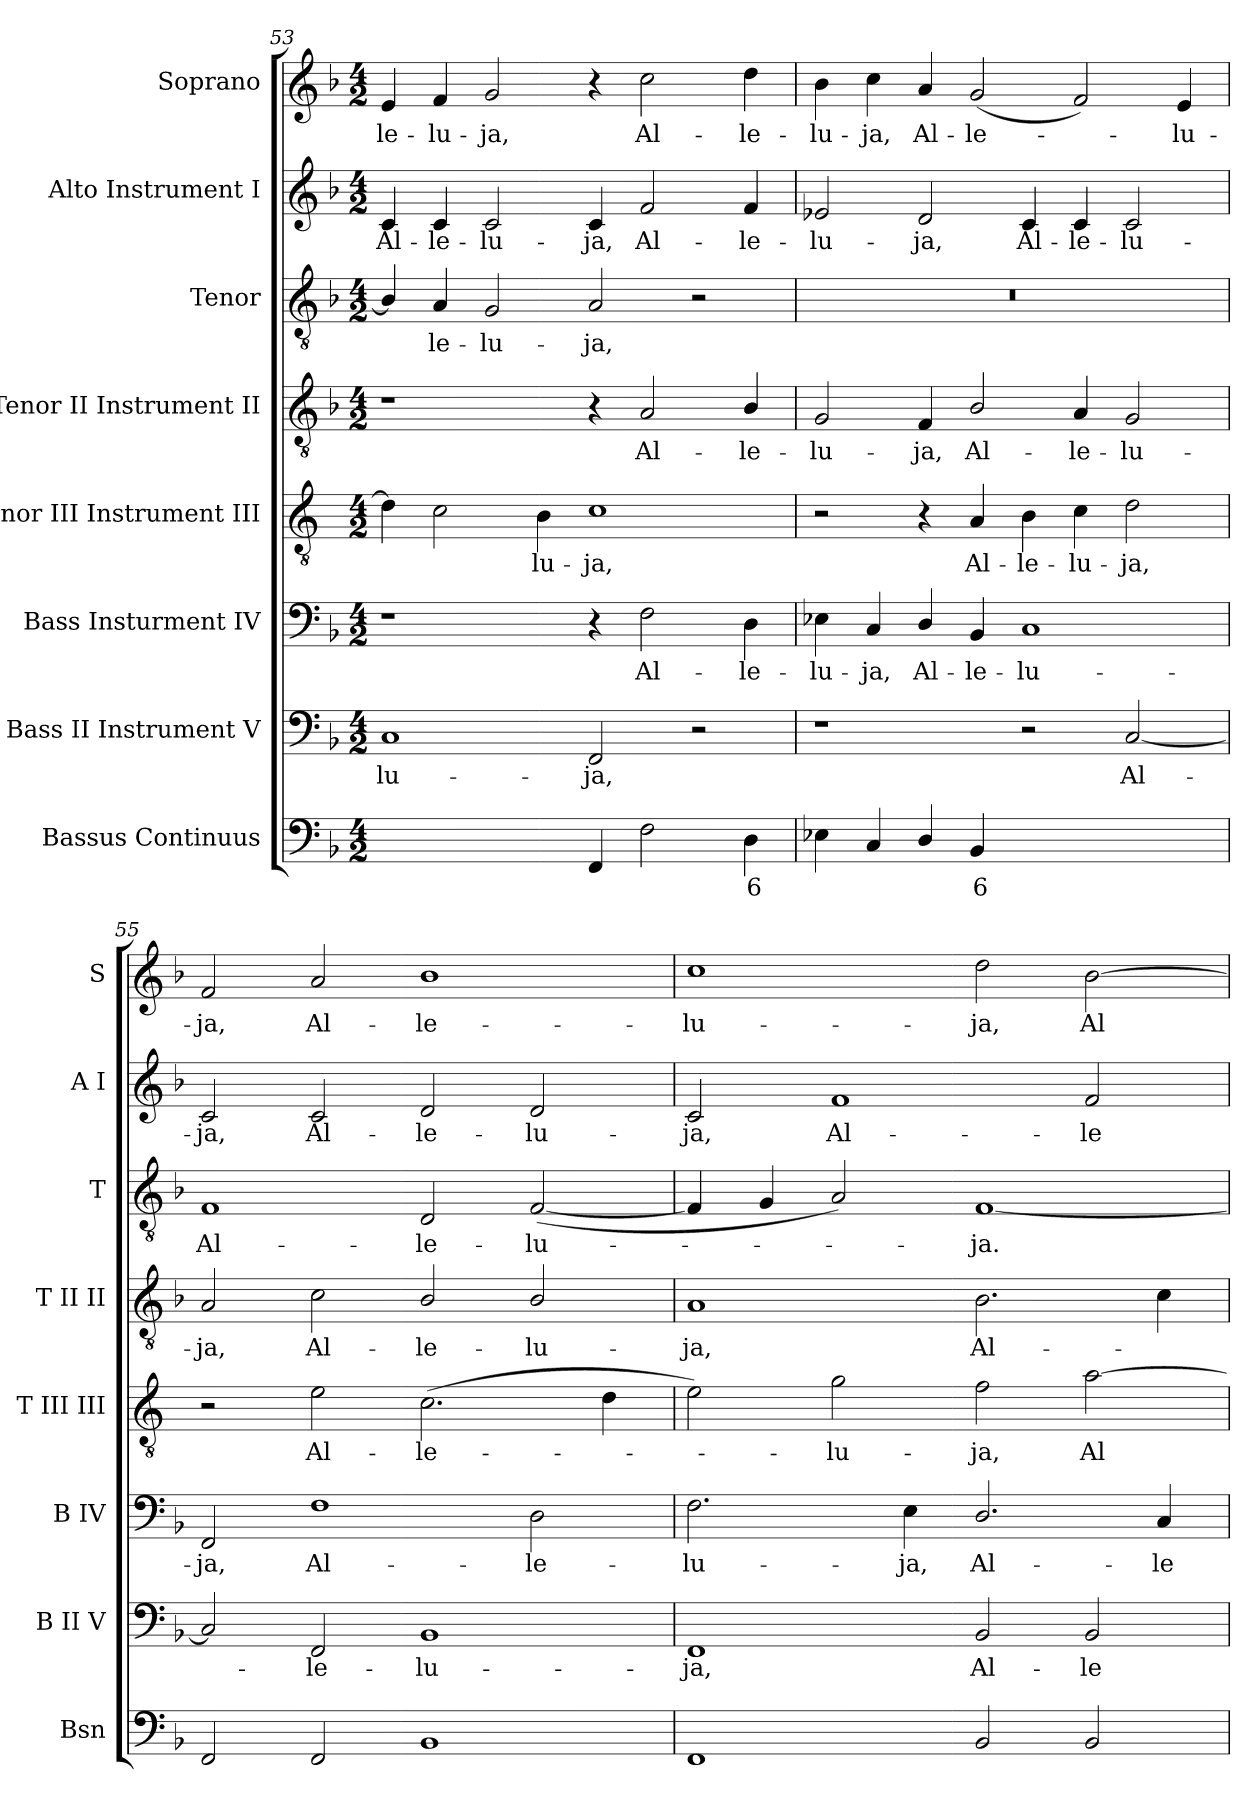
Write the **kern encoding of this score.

**kern	**text	**text	**kern	**text	**kern	**text	**kern	**text	**kern	**text	**kern	**text	**kern	**text	**kern	**text
*part8	*part8	*part8	*part7	*part7	*part6	*part6	*part5	*part5	*part4	*part4	*part3	*part3	*part2	*part2	*part1	*part1
*staff8	*staff8	*staff8	*staff7	*staff7	*staff6	*staff6	*staff5	*staff5	*staff4	*staff4	*staff3	*staff3	*staff2	*staff2	*staff1	*staff1
*I"Bassus Continuus	*	*	*I"Bass II Instrument V	*	*I"Bass Insturment IV	*	*I"Tenor III Instrument III	*	*I"Tenor II Instrument II	*	*I"Tenor	*	*I"Alto Instrument I	*	*I"Soprano	*
*I'Bsn	*	*	*I'B II V	*	*I'B IV	*	*I'T III III	*	*I'T II II	*	*I'T	*	*I'A I	*	*I'S	*
*clefF4	*	*	*clefF4	*	*clefF4	*	*clefGv2	*	*clefGv2	*	*clefGv2	*	*clefG2	*	*clefG2	*
*	*	*	*	*	*	*	*ITrd4c7	*	*	*	*	*	*	*	*	*
*k[b-]	*	*	*k[b-]	*	*k[b-]	*	*k[b-]	*	*k[b-]	*	*k[b-]	*	*k[b-]	*	*k[b-]	*
*F:	*	*	*F:	*	*F:	*	*F:	*	*F:	*	*F:	*	*F:	*	*F:	*
*M4/2	*	*	*M4/2	*	*M4/2	*	*M4/2	*	*M4/2	*	*M4/2	*	*M4/2	*	*M4/2	*
=53	=53	=53	=53	=53	=53	=53	=53	=53	=53	=53	=53	=53	=53	=53	=53	=53
!	!LO:LY:b	!LO:LY:b	!	!LO:LY:b	!	!	!	!	!	!	!	!	!	!LO:LY:b	!	!LO:LY:b
[4Cyy	7	3	1C	-lu-	1r	.	4G]	.	1r	.	4B-/]	.	4c	Al-	4e	-le-
!	!LO:LY:b	!LO:LY:b	!	!	!	!	!	!	!	!	!	!LO:LY:b	!	!LO:LY:b	!	!LO:LY:b
4Cyy_	6	4	.	.	.	.	2F	.	.	.	4A	le-	4c	-le-	4f	-lu-
!	!	!LO:LY:b	!	!	!	!	!	!	!	!	!	!LO:LY:b	!	!LO:LY:b	!	!LO:LY:b
4Cyy_	.	4	.	.	.	.	.	.	.	.	2G	-lu-	2c	-lu-	2g	-ja,
!	!	!LO:LY:b	!	!	!	!	!	!LO:LY:b	!	!	!	!	!	!	!	!
4Cyy]	.	3	.	.	.	.	4E	lu-	.	.	.	.	.	.	.	.
!	!	!	!	!LO:LY:b	!	!	!	!LO:LY:b	!	!	!	!LO:LY:b	!	!LO:LY:b	!	!
4FF	.	.	2FF	-ja,	4r	.	1F	-ja,	4r	.	2A	-ja,	4c	-ja,	4r	.
!	!	!	!	!	!	!LO:LY:b	!	!	!	!LO:LY:b	!	!	!	!LO:LY:b	!	!LO:LY:b
2F	.	.	.	.	2F	Al-	.	.	2A	Al-	.	.	2f	Al-	2cc	Al-
.	.	.	2r	.	.	.	.	.	.	.	2r	.	.	.	.	.
!	!LO:LY:b	!	!	!	!	!LO:LY:b	!	!	!	!LO:LY:b	!	!	!	!LO:LY:b	!	!LO:LY:b
4D	6	.	.	.	4D	-le-	.	.	4B-/	-le-	.	.	4f	-le-	4dd	-le-
=54	=54	=54	=54	=54	=54	=54	=54	=54	=54	=54	=54	=54	=54	=54	=54	=54
!	!	!	!	!	!	!LO:LY:b	!	!	!	!LO:LY:b	!	!	!	!LO:LY:b	!	!LO:LY:b
4E-X	.	.	1r	.	4E-X	-lu-	2r	.	2G	-lu-	0r	.	2e-X	-lu-	4b-	-lu-
!	!	!	!	!	!	!LO:LY:b	!	!	!	!	!	!	!	!	!	!LO:LY:b
4C	.	.	.	.	4C	-ja,	.	.	.	.	.	.	.	.	4cc	-ja,
!	!	!	!	!	!	!LO:LY:b	!	!	!	!LO:LY:b	!	!	!	!LO:LY:b	!	!LO:LY:b
4D/	.	.	.	.	4D/	Al-	4r	.	4F	-ja,	.	.	2d	-ja,	4a	Al-
!	!LO:LY:b	!	!	!	!	!LO:LY:b	!	!LO:LY:b	!	!LO:LY:b	!	!	!	!	!	!LO:LY:b
4BB-	6	.	.	.	4BB-	-le-	4D	Al-	2B-/	Al-	.	.	.	.	(<2g	-le-
!	!LO:LY:b	!LO:LY:b	!	!	!	!LO:LY:b	!	!LO:LY:b	!	!	!	!	!	!LO:LY:b	!	!
[4Cyy	7	3	2r	.	1C	-lu-	4E	-le-	.	.	.	.	4c	Al-	.	.
!	!LO:LY:b	!LO:LY:b	!	!	!	!	!	!LO:LY:b	!	!LO:LY:b	!	!	!	!LO:LY:b	!	!
4Cyy_	6	4	.	.	.	.	4F	-lu-	4A	-le-	.	.	4c	-le-	2f)	.
!	!	!LO:LY:b	!	!LO:LY:b	!	!	!	!LO:LY:b	!	!LO:LY:b	!	!	!	!LO:LY:b	!	!
4Cyy_	.	4	[2C	Al-	.	.	2G	-ja,	2G	-lu-	.	.	2c	-lu-	.	.
!	!	!LO:LY:b	!	!	!	!	!	!	!	!	!	!	!	!	!	!LO:LY:b
4Cyy]	.	3	.	.	.	.	.	.	.	.	.	.	.	.	4e	lu-
=55	=55	=55	=55	=55	=55	=55	=55	=55	=55	=55	=55	=55	=55	=55	=55	=55
!	!	!	!	!	!	!LO:LY:b	!	!	!	!LO:LY:b	!	!LO:LY:b	!	!LO:LY:b	!	!LO:LY:b
2FF	.	.	2C]	.	2FF	-ja,	2r	.	2A	-ja,	1F	Al-	2c	-ja,	2f	-ja,
!	!	!	!	!LO:LY:b	!	!LO:LY:b	!	!LO:LY:b	!	!LO:LY:b	!	!	!	!LO:LY:b	!	!LO:LY:b
2FF	.	.	2FF	le-	1F	Al-	2A	Al-	2c	Al-	.	.	2c	Al-	2a	Al-
!	!	!	!	!LO:LY:b	!	!	!	!LO:LY:b	!	!LO:LY:b	!	!LO:LY:b	!	!LO:LY:b	!	!LO:LY:b
1BB-	.	.	1BB-	-lu-	.	.	(<2.F	-le-	2B-/	-le-	2D	-le-	2d	-le-	1b-	-le-
!	!	!	!	!	!	!LO:LY:b	!	!	!	!LO:LY:b	!	!LO:LY:b	!	!LO:LY:b	!	!
.	.	.	.	.	2D	-le-	.	.	2B-/	-lu-	(<[2F	-lu-	2d	-lu-	.	.
.	.	.	.	.	.	.	4G	.	.	.	.	.	.	.	.	.
=56	=56	=56	=56	=56	=56	=56	=56	=56	=56	=56	=56	=56	=56	=56	=56	=56
!	!	!	!	!LO:LY:b	!	!LO:LY:b	!	!	!	!LO:LY:b	!	!	!	!LO:LY:b	!	!LO:LY:b
1FF	.	.	1FF	-ja,	2.F	-lu-	2A)	.	1A	-ja,	4F]	.	2c	-ja,	1cc	-lu-
.	.	.	.	.	.	.	.	.	.	.	4G	.	.	.	.	.
!	!	!	!	!	!	!	!	!LO:LY:b	!	!	!	!	!	!LO:LY:b	!	!
.	.	.	.	.	.	.	2c	lu-	.	.	2A)	.	1f	Al-	.	.
!	!	!	!	!	!	!LO:LY:b	!	!	!	!	!	!	!	!	!	!
.	.	.	.	.	4E	-ja,	.	.	.	.	.	.	.	.	.	.
!	!	!	!	!LO:LY:b	!	!LO:LY:b	!	!LO:LY:b	!	!LO:LY:b	!	!LO:LY:b	!	!	!	!LO:LY:b
2BB-	.	.	2BB-	Al-	2.D/	Al-	2B-	-ja,	2.B-	Al-	[1F	ja.	.	.	2dd	-ja,
!	!	!	!	!LO:LY:b	!	!	!	!LO:LY:b	!	!	!	!	!	!LO:LY:b	!	!LO:LY:b
2BB-	.	.	2BB-	-le-	.	.	[2d	Al-	.	.	.	.	2f	-le-	[2b-	Al-
!	!	!	!	!	!	!LO:LY:b	!	!	!	!	!	!	!	!	!	!
.	.	.	.	.	4C	-le-	.	.	4c	.	.	.	.	.	.	.
=	=	=	=	=	=	=	=	=	=	=	=	=	=	=	=	=
*-	*-	*-	*-	*-	*-	*-	*-	*-	*-	*-	*-	*-	*-	*-	*-	*-
